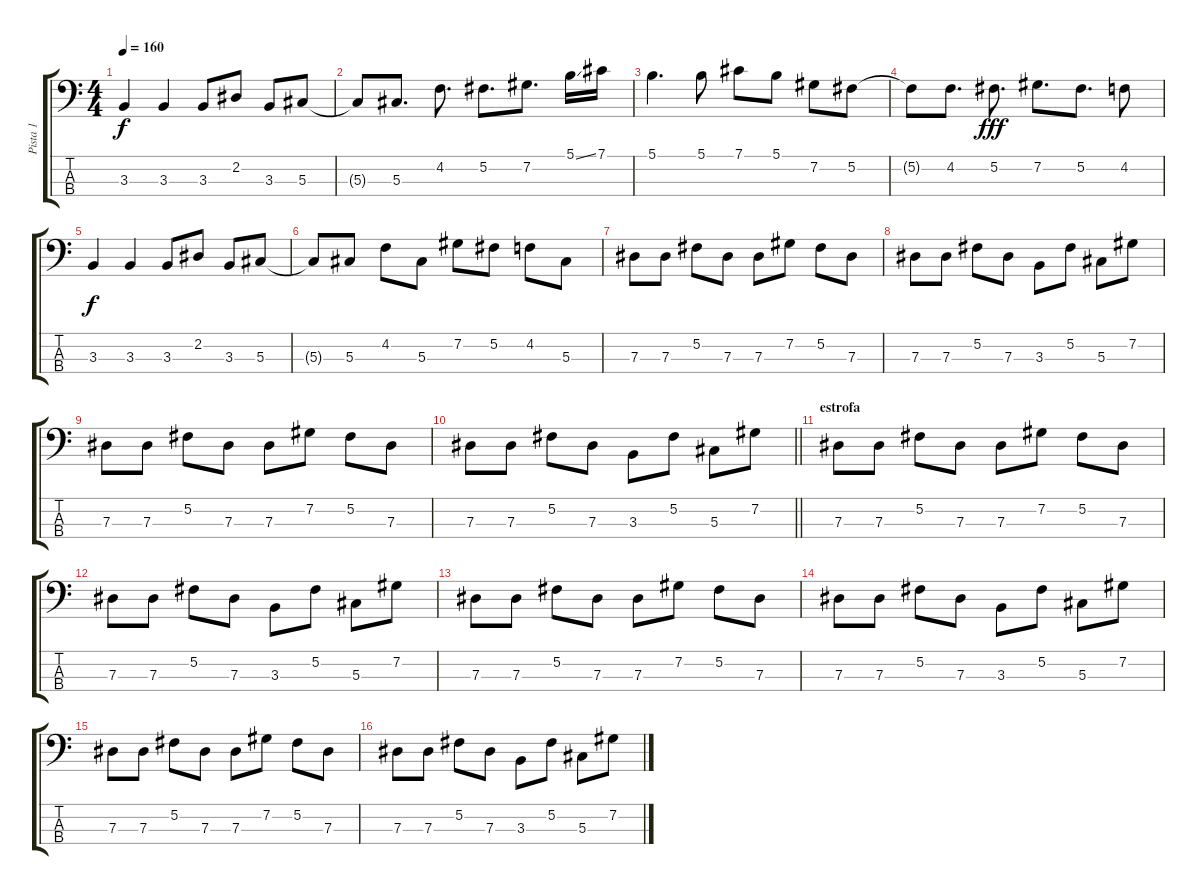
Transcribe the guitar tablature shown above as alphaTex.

\track ("Pista 1" "Pista 1") {instrument electricbassfinger}
\staff {score tabs}
\tuning (Gb2 Db2 Ab1 Eb1) {hide}
\ts (4 4)
\tempo 160
\clef f4
\ks c
3.3.4{dy f} 3.3.4 3.3.8 2.2.8 3.3.8 5.3.8 |
5.3{t}.8 5.3.8{d} 4.2.8{d} 5.2.8{d} 7.2.8{d} 5.1{ss}.16 7.1.16 |
5.1.4{d} 5.1.8 7.1.8 5.1.8 7.2.8 5.2.8 |
5.2{t}.8 4.2.8{d} 5.2.8{d dy fff} 7.2.8{d} 5.2.8{d} 4.2.8 |
3.3.4{dy f} 3.3.4 3.3.8 2.2.8 3.3.8 5.3.8 |
5.3{t}.8 5.3.8 4.2.8 5.3.8 7.2.8 5.2.8 4.2.8 5.3.8 |
7.3.8 7.3.8 5.2.8 7.3.8 7.3.8 7.2.8 5.2.8 7.3.8 |
7.3.8 7.3.8 5.2.8 7.3.8 3.3.8 5.2.8 5.3.8 7.2.8 |
7.3.8 7.3.8 5.2.8 7.3.8 7.3.8 7.2.8 5.2.8 7.3.8 |
\barLineRight lightlight
7.3.8 7.3.8 5.2.8 7.3.8 3.3.8 5.2.8 5.3.8 7.2.8 |
\section ("" "estrofa")
7.3.8 7.3.8 5.2.8 7.3.8 7.3.8 7.2.8 5.2.8 7.3.8 |
7.3.8 7.3.8 5.2.8 7.3.8 3.3.8 5.2.8 5.3.8 7.2.8 |
7.3.8 7.3.8 5.2.8 7.3.8 7.3.8 7.2.8 5.2.8 7.3.8 |
7.3.8 7.3.8 5.2.8 7.3.8 3.3.8 5.2.8 5.3.8 7.2.8 |
7.3.8 7.3.8 5.2.8 7.3.8 7.3.8 7.2.8 5.2.8 7.3.8 |
7.3.8 7.3.8 5.2.8 7.3.8 3.3.8 5.2.8 5.3.8 7.2.8
